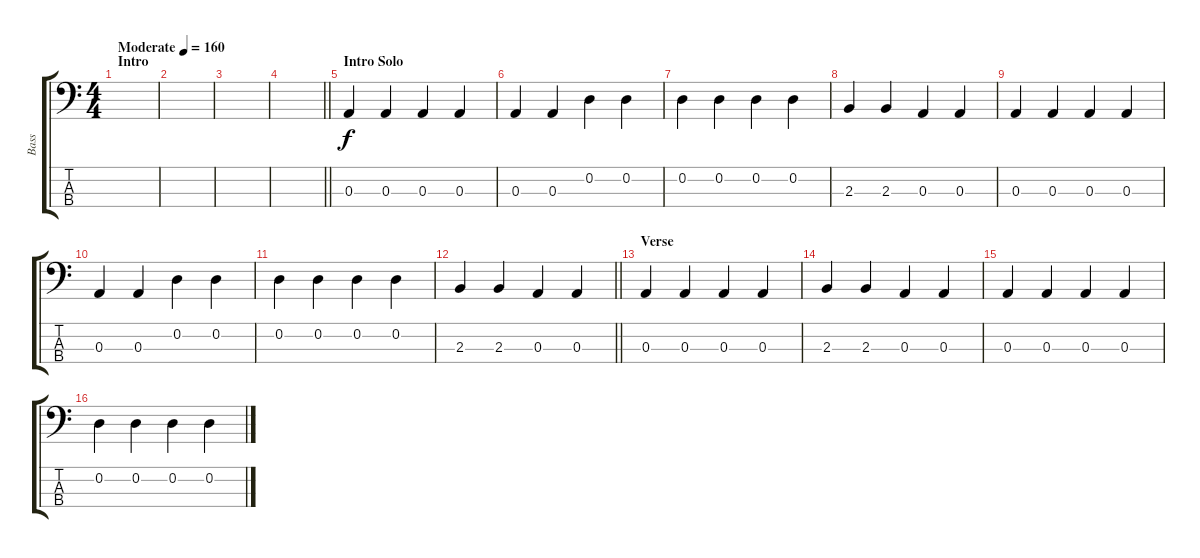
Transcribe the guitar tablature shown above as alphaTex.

\track ("Bass" "Bass") {instrument acousticbass}
\staff {score tabs}
\tuning (G2 D2 A1 E1) {hide}
\ts (4 4)
\section ("" "Intro")
\tempo (160 "Moderate")
\clef f4
\ks c
|
|
|
\barLineRight lightlight
|
\section ("" "Intro Solo")
0.3.4 0.3.4 0.3.4 0.3.4 |
0.3.4 0.3.4 0.2.4 0.2.4 |
0.2.4 0.2.4 0.2.4 0.2.4 |
2.3.4 2.3.4 0.3.4 0.3.4 |
0.3.4 0.3.4 0.3.4 0.3.4 |
0.3.4 0.3.4 0.2.4 0.2.4 |
0.2.4 0.2.4 0.2.4 0.2.4 |
\barLineRight lightlight
2.3.4 2.3.4 0.3.4 0.3.4 |
\section ("" "Verse")
0.3.4 0.3.4 0.3.4 0.3.4 |
2.3.4 2.3.4 0.3.4 0.3.4 |
0.3.4 0.3.4 0.3.4 0.3.4 |
0.2.4 0.2.4 0.2.4 0.2.4
